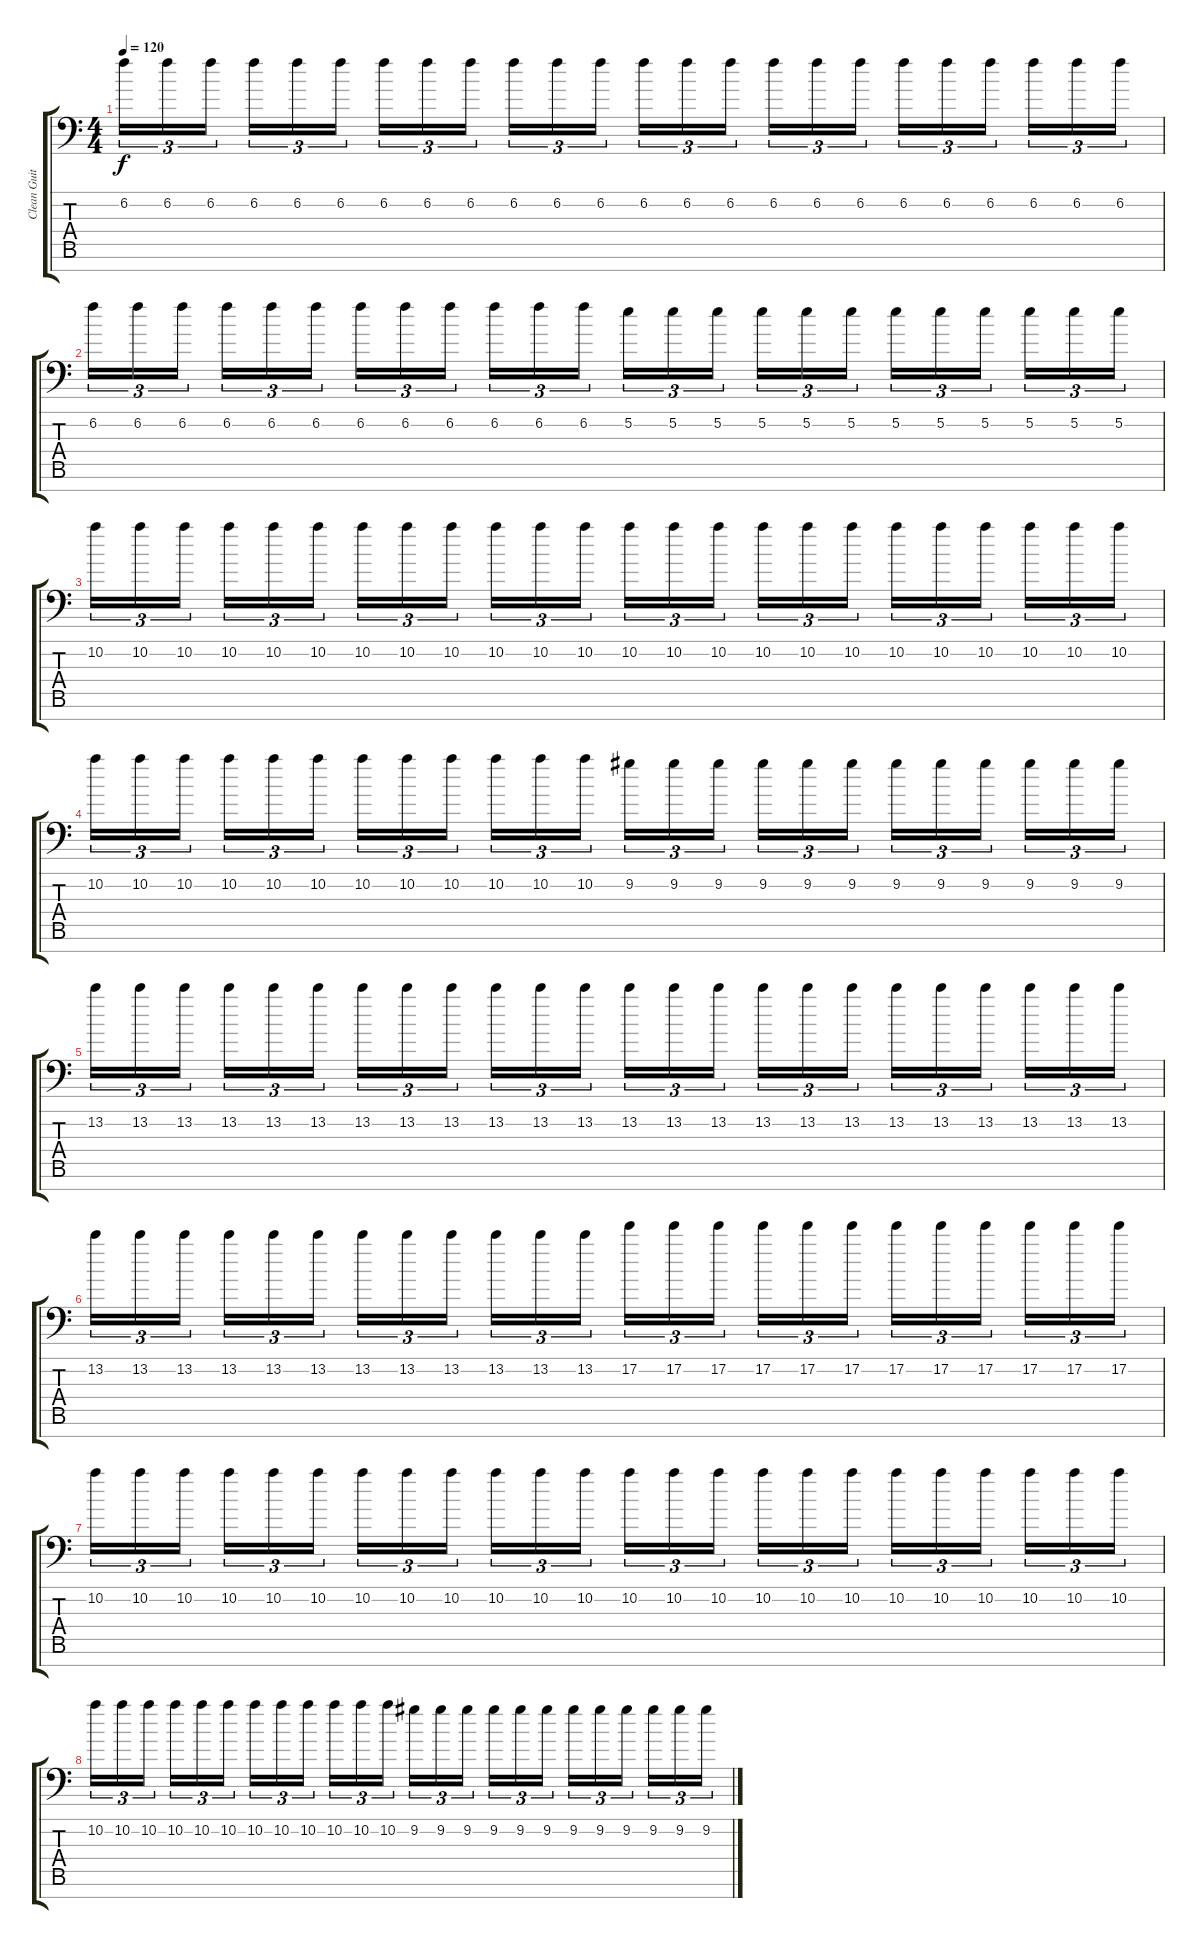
\track ("Clean Guitar L + R" "Clean Guit") {instrument electricguitarclean}
\staff {score tabs}
\tuning (E4 B3 G3 D3 A2 E2 A1) {hide}
\ts (4 4)
\tempo 120
\clef f4
\ks c
6.2.16{tu (3 2) dy f} 6.2.16{tu (3 2)} 6.2.16{tu (3 2) beam splitsecondary} 6.2.16{tu (3 2)} 6.2.16{tu (3 2)} 6.2.16{tu (3 2)} 6.2.16{tu (3 2)} 6.2.16{tu (3 2)} 6.2.16{tu (3 2) beam splitsecondary} 6.2.16{tu (3 2)} 6.2.16{tu (3 2)} 6.2.16{tu (3 2)} 6.2.16{tu (3 2)} 6.2.16{tu (3 2)} 6.2.16{tu (3 2) beam splitsecondary} 6.2.16{tu (3 2)} 6.2.16{tu (3 2)} 6.2.16{tu (3 2)} 6.2.16{tu (3 2)} 6.2.16{tu (3 2)} 6.2.16{tu (3 2) beam splitsecondary} 6.2.16{tu (3 2)} 6.2.16{tu (3 2)} 6.2.16{tu (3 2)} |
6.2.16{tu (3 2)} 6.2.16{tu (3 2)} 6.2.16{tu (3 2) beam splitsecondary} 6.2.16{tu (3 2)} 6.2.16{tu (3 2)} 6.2.16{tu (3 2)} 6.2.16{tu (3 2)} 6.2.16{tu (3 2)} 6.2.16{tu (3 2) beam splitsecondary} 6.2.16{tu (3 2)} 6.2.16{tu (3 2)} 6.2.16{tu (3 2)} 5.2.16{tu (3 2)} 5.2.16{tu (3 2)} 5.2.16{tu (3 2) beam splitsecondary} 5.2.16{tu (3 2)} 5.2.16{tu (3 2)} 5.2.16{tu (3 2)} 5.2.16{tu (3 2)} 5.2.16{tu (3 2)} 5.2.16{tu (3 2) beam splitsecondary} 5.2.16{tu (3 2)} 5.2.16{tu (3 2)} 5.2.16{tu (3 2)} |
10.2.16{tu (3 2)} 10.2.16{tu (3 2)} 10.2.16{tu (3 2) beam splitsecondary} 10.2.16{tu (3 2)} 10.2.16{tu (3 2)} 10.2.16{tu (3 2)} 10.2.16{tu (3 2)} 10.2.16{tu (3 2)} 10.2.16{tu (3 2) beam splitsecondary} 10.2.16{tu (3 2)} 10.2.16{tu (3 2)} 10.2.16{tu (3 2)} 10.2.16{tu (3 2)} 10.2.16{tu (3 2)} 10.2.16{tu (3 2) beam splitsecondary} 10.2.16{tu (3 2)} 10.2.16{tu (3 2)} 10.2.16{tu (3 2)} 10.2.16{tu (3 2)} 10.2.16{tu (3 2)} 10.2.16{tu (3 2) beam splitsecondary} 10.2.16{tu (3 2)} 10.2.16{tu (3 2)} 10.2.16{tu (3 2)} |
10.2.16{tu (3 2)} 10.2.16{tu (3 2)} 10.2.16{tu (3 2) beam splitsecondary} 10.2.16{tu (3 2)} 10.2.16{tu (3 2)} 10.2.16{tu (3 2)} 10.2.16{tu (3 2)} 10.2.16{tu (3 2)} 10.2.16{tu (3 2) beam splitsecondary} 10.2.16{tu (3 2)} 10.2.16{tu (3 2)} 10.2.16{tu (3 2)} 9.2.16{tu (3 2)} 9.2.16{tu (3 2)} 9.2.16{tu (3 2) beam splitsecondary} 9.2.16{tu (3 2)} 9.2.16{tu (3 2)} 9.2.16{tu (3 2)} 9.2.16{tu (3 2)} 9.2.16{tu (3 2)} 9.2.16{tu (3 2) beam splitsecondary} 9.2.16{tu (3 2)} 9.2.16{tu (3 2)} 9.2.16{tu (3 2)} |
13.2.16{tu (3 2)} 13.2.16{tu (3 2)} 13.2.16{tu (3 2) beam splitsecondary} 13.2.16{tu (3 2)} 13.2.16{tu (3 2)} 13.2.16{tu (3 2)} 13.2.16{tu (3 2)} 13.2.16{tu (3 2)} 13.2.16{tu (3 2) beam splitsecondary} 13.2.16{tu (3 2)} 13.2.16{tu (3 2)} 13.2.16{tu (3 2)} 13.2.16{tu (3 2)} 13.2.16{tu (3 2)} 13.2.16{tu (3 2) beam splitsecondary} 13.2.16{tu (3 2)} 13.2.16{tu (3 2)} 13.2.16{tu (3 2)} 13.2.16{tu (3 2)} 13.2.16{tu (3 2)} 13.2.16{tu (3 2) beam splitsecondary} 13.2.16{tu (3 2)} 13.2.16{tu (3 2)} 13.2.16{tu (3 2)} |
13.2.16{tu (3 2)} 13.2.16{tu (3 2)} 13.2.16{tu (3 2) beam splitsecondary} 13.2.16{tu (3 2)} 13.2.16{tu (3 2)} 13.2.16{tu (3 2)} 13.2.16{tu (3 2)} 13.2.16{tu (3 2)} 13.2.16{tu (3 2) beam splitsecondary} 13.2.16{tu (3 2)} 13.2.16{tu (3 2)} 13.2.16{tu (3 2)} 17.2.16{tu (3 2)} 17.2.16{tu (3 2)} 17.2.16{tu (3 2) beam splitsecondary} 17.2.16{tu (3 2)} 17.2.16{tu (3 2)} 17.2.16{tu (3 2)} 17.2.16{tu (3 2)} 17.2.16{tu (3 2)} 17.2.16{tu (3 2) beam splitsecondary} 17.2.16{tu (3 2)} 17.2.16{tu (3 2)} 17.2.16{tu (3 2)} |
10.2.16{tu (3 2)} 10.2.16{tu (3 2)} 10.2.16{tu (3 2) beam splitsecondary} 10.2.16{tu (3 2)} 10.2.16{tu (3 2)} 10.2.16{tu (3 2)} 10.2.16{tu (3 2)} 10.2.16{tu (3 2)} 10.2.16{tu (3 2) beam splitsecondary} 10.2.16{tu (3 2)} 10.2.16{tu (3 2)} 10.2.16{tu (3 2)} 10.2.16{tu (3 2)} 10.2.16{tu (3 2)} 10.2.16{tu (3 2) beam splitsecondary} 10.2.16{tu (3 2)} 10.2.16{tu (3 2)} 10.2.16{tu (3 2)} 10.2.16{tu (3 2)} 10.2.16{tu (3 2)} 10.2.16{tu (3 2) beam splitsecondary} 10.2.16{tu (3 2)} 10.2.16{tu (3 2)} 10.2.16{tu (3 2)} |
10.2.16{tu (3 2)} 10.2.16{tu (3 2)} 10.2.16{tu (3 2) beam splitsecondary} 10.2.16{tu (3 2)} 10.2.16{tu (3 2)} 10.2.16{tu (3 2)} 10.2.16{tu (3 2)} 10.2.16{tu (3 2)} 10.2.16{tu (3 2) beam splitsecondary} 10.2.16{tu (3 2)} 10.2.16{tu (3 2)} 10.2.16{tu (3 2)} 9.2.16{tu (3 2)} 9.2.16{tu (3 2)} 9.2.16{tu (3 2) beam splitsecondary} 9.2.16{tu (3 2)} 9.2.16{tu (3 2)} 9.2.16{tu (3 2)} 9.2.16{tu (3 2)} 9.2.16{tu (3 2)} 9.2.16{tu (3 2) beam splitsecondary} 9.2.16{tu (3 2)} 9.2.16{tu (3 2)} 9.2.16{tu (3 2)}
